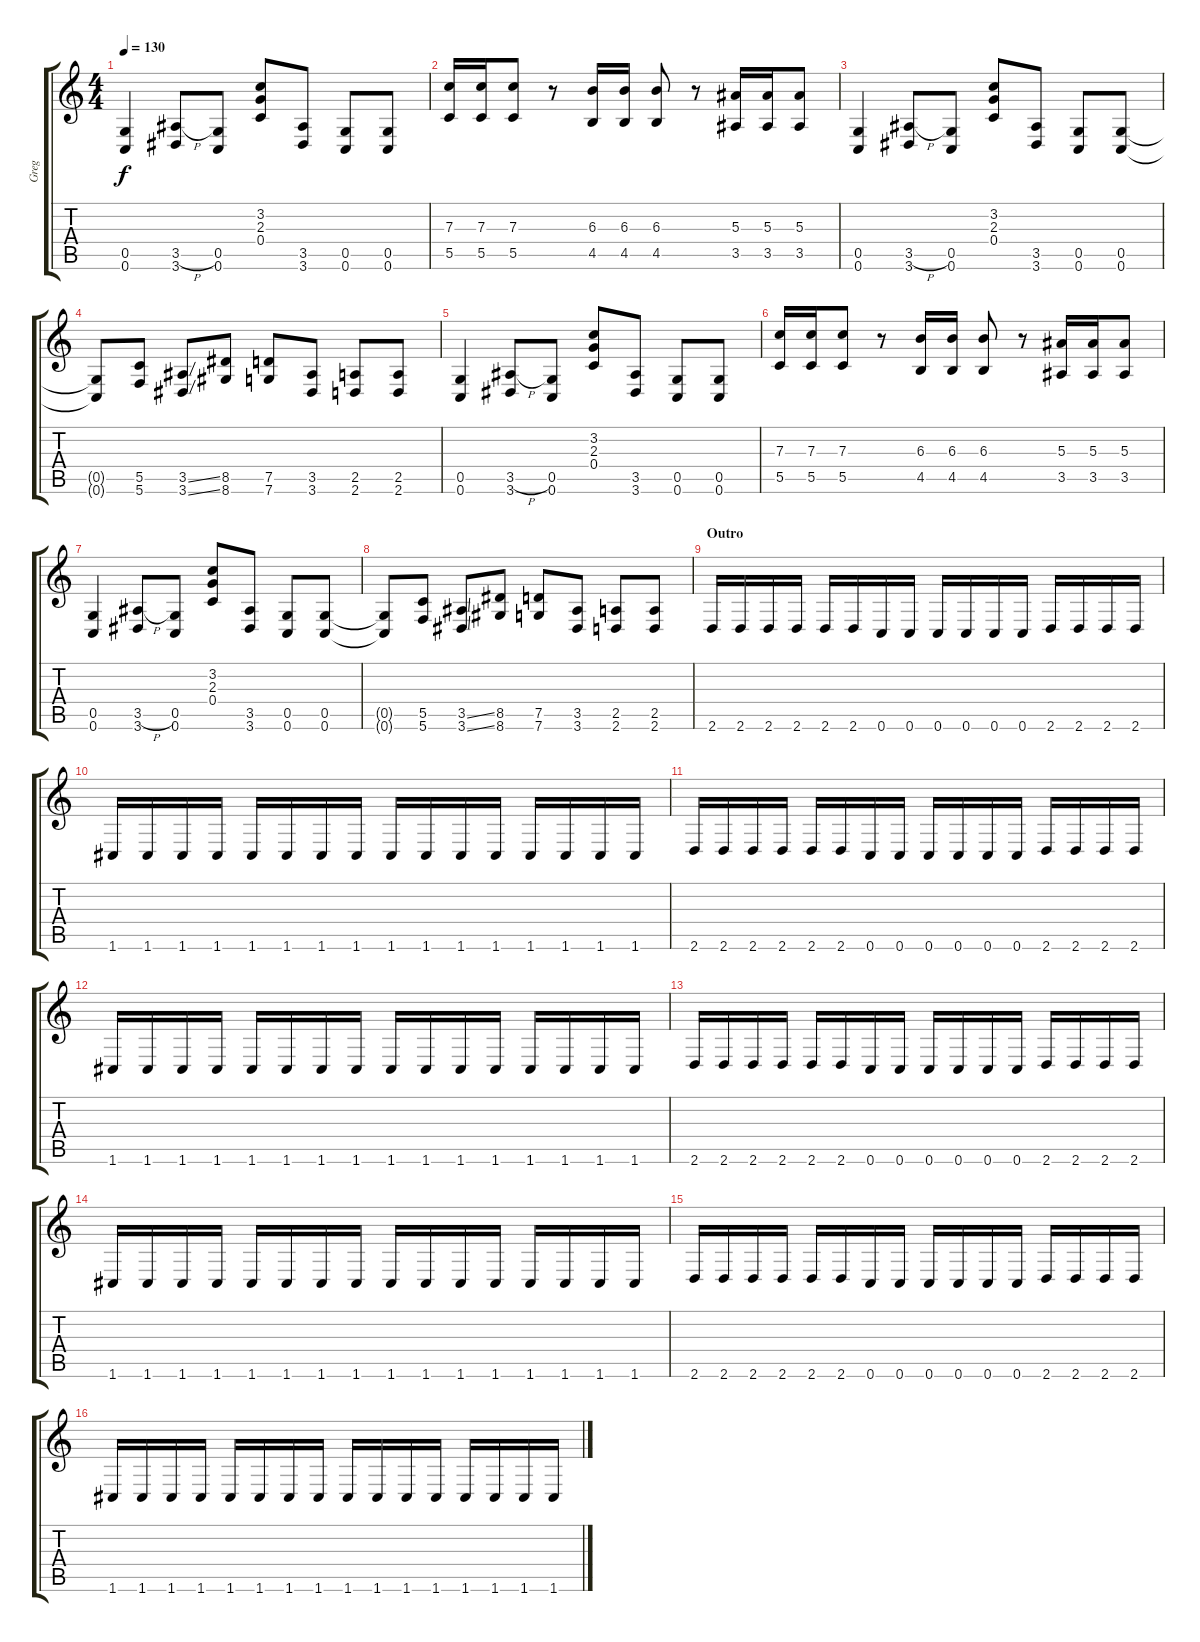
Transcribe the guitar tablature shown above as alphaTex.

\track ("Greg" "Greg") {instrument distortionguitar}
\staff {score tabs}
\tuning (D4 A3 F3 C3 G2 C2) {hide}
\ts (4 4)
\tempo 130
\clef g2
\ks c
(0.5 0.6).4{dy f} (3.5{h} 3.6).8 (0.5 0.6).8 (3.2 2.3 0.4).8 (3.5 3.6).8 (0.5 0.6).8 (0.5 0.6).8 |
(7.3 5.5).16 (7.3 5.5).16 (7.3 5.5).8 r.8 (6.3 4.5).16 (6.3 4.5).16 (6.3 4.5).8 r.8 (5.3 3.5).16 (5.3 3.5).16 (5.3 3.5).8 |
(0.5 0.6).4 (3.5{h} 3.6).8 (0.5 0.6).8 (3.2 2.3 0.4).8 (3.5 3.6).8 (0.5 0.6).8 (0.5 0.6).8 |
(0.5{t} 0.6{t}).8 (5.5 5.6).8 (3.5{ss} 3.6{ss}).8 (8.5 8.6).8 (7.5 7.6).8 (3.5 3.6).8 (2.5 2.6).8 (2.5 2.6).8 |
(0.5 0.6).4 (3.5{h} 3.6).8 (0.5 0.6).8 (3.2 2.3 0.4).8 (3.5 3.6).8 (0.5 0.6).8 (0.5 0.6).8 |
(7.3 5.5).16 (7.3 5.5).16 (7.3 5.5).8 r.8 (6.3 4.5).16 (6.3 4.5).16 (6.3 4.5).8 r.8 (5.3 3.5).16 (5.3 3.5).16 (5.3 3.5).8 |
(0.5 0.6).4 (3.5{h} 3.6).8 (0.5 0.6).8 (3.2 2.3 0.4).8 (3.5 3.6).8 (0.5 0.6).8 (0.5 0.6).8 |
(0.5{t} 0.6{t}).8 (5.5 5.6).8 (3.5{ss} 3.6{ss}).8 (8.5 8.6).8 (7.5 7.6).8 (3.5 3.6).8 (2.5 2.6).8 (2.5 2.6).8 |
\section ("" "Outro")
2.6.16 2.6.16 2.6.16 2.6.16 2.6.16 2.6.16 0.6.16 0.6.16 0.6.16 0.6.16 0.6.16 0.6.16 2.6.16 2.6.16 2.6.16 2.6.16 |
1.6.16 1.6.16 1.6.16 1.6.16 1.6.16 1.6.16 1.6.16 1.6.16 1.6.16 1.6.16 1.6.16 1.6.16 1.6.16 1.6.16 1.6.16 1.6.16 |
2.6.16 2.6.16 2.6.16 2.6.16 2.6.16 2.6.16 0.6.16 0.6.16 0.6.16 0.6.16 0.6.16 0.6.16 2.6.16 2.6.16 2.6.16 2.6.16 |
1.6.16 1.6.16 1.6.16 1.6.16 1.6.16 1.6.16 1.6.16 1.6.16 1.6.16 1.6.16 1.6.16 1.6.16 1.6.16 1.6.16 1.6.16 1.6.16 |
2.6.16 2.6.16 2.6.16 2.6.16 2.6.16 2.6.16 0.6.16 0.6.16 0.6.16 0.6.16 0.6.16 0.6.16 2.6.16 2.6.16 2.6.16 2.6.16 |
1.6.16 1.6.16 1.6.16 1.6.16 1.6.16 1.6.16 1.6.16 1.6.16 1.6.16 1.6.16 1.6.16 1.6.16 1.6.16 1.6.16 1.6.16 1.6.16 |
2.6.16 2.6.16 2.6.16 2.6.16 2.6.16 2.6.16 0.6.16 0.6.16 0.6.16 0.6.16 0.6.16 0.6.16 2.6.16 2.6.16 2.6.16 2.6.16 |
1.6.16 1.6.16 1.6.16 1.6.16 1.6.16 1.6.16 1.6.16 1.6.16 1.6.16 1.6.16 1.6.16 1.6.16 1.6.16 1.6.16 1.6.16 1.6.16
